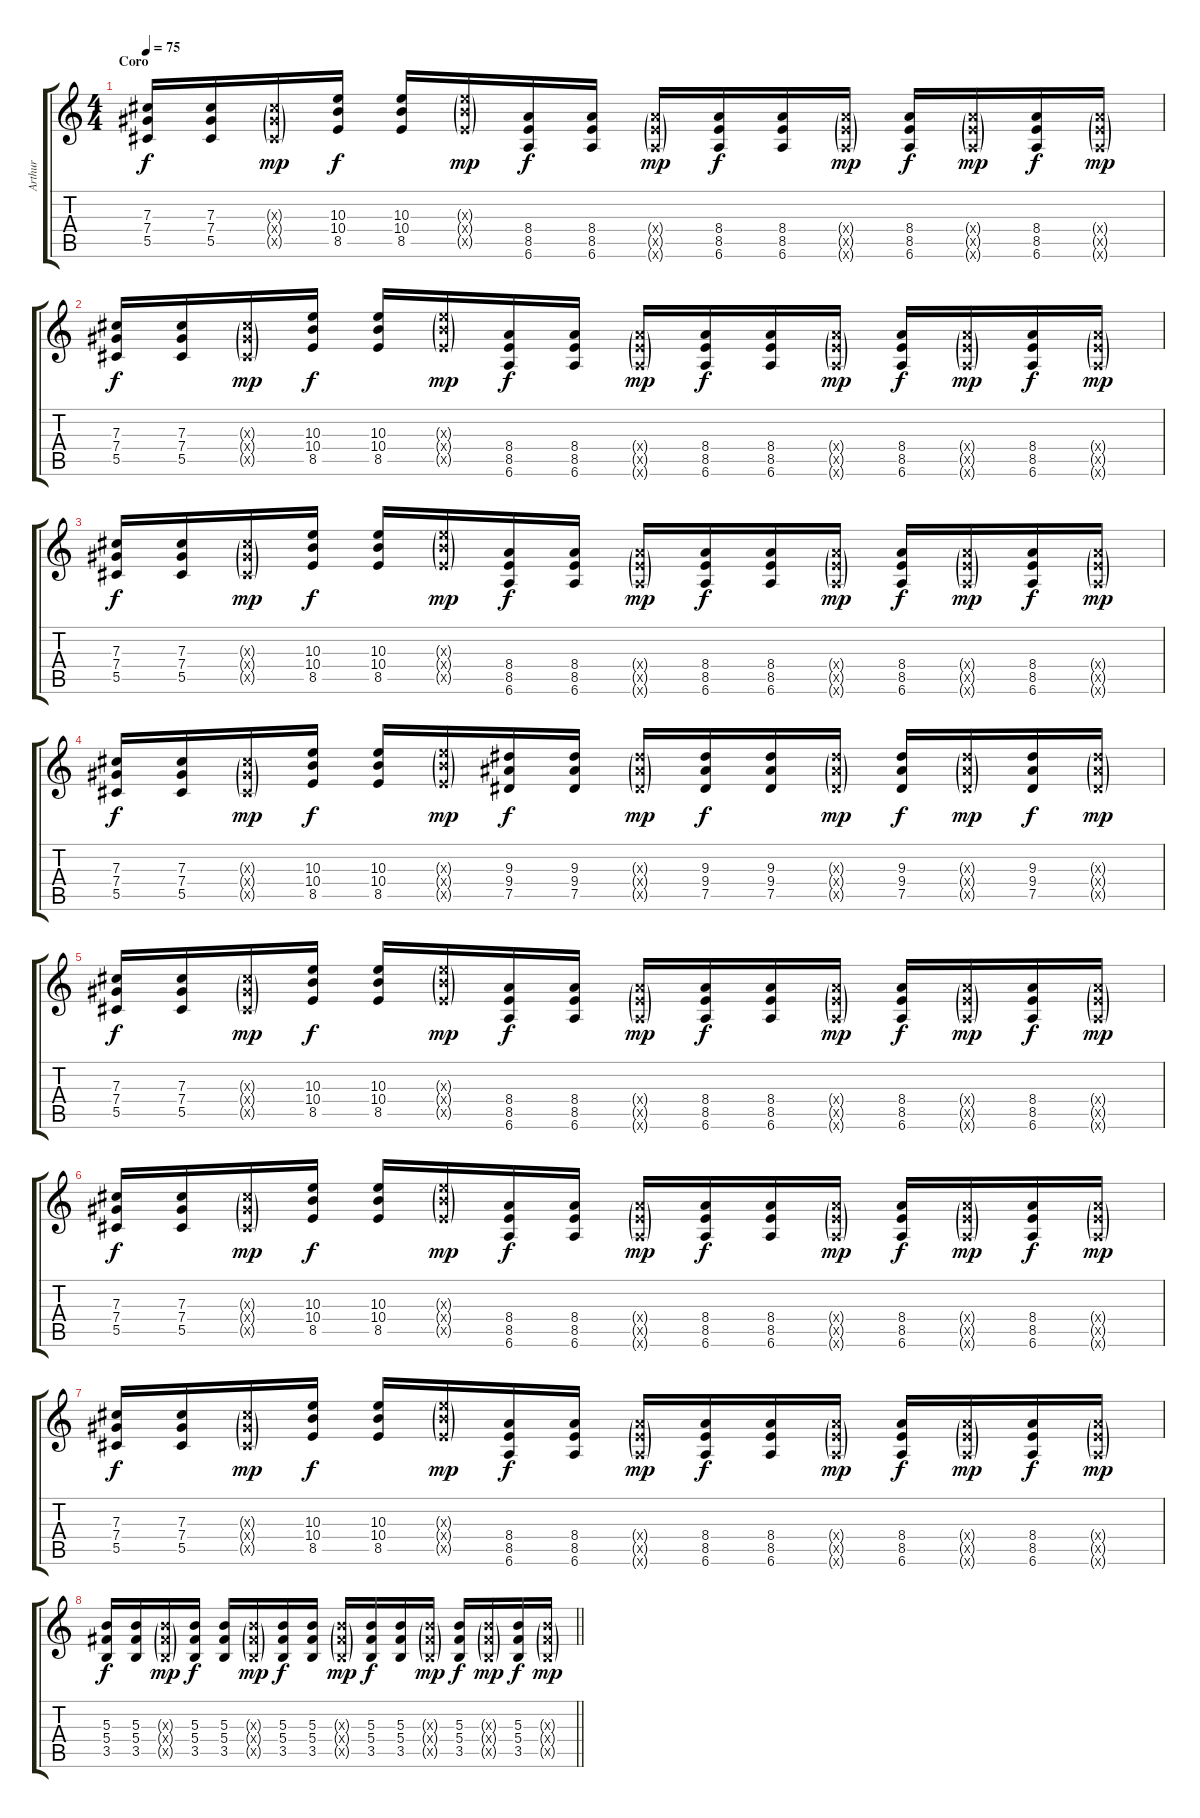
\track ("Arthur" "Arthur") {instrument electricguitarclean}
\staff {score tabs}
\tuning (Eb4 Bb3 Gb3 Db3 Ab2 Eb2) {hide}
\ts (4 4)
\section ("" "Coro")
\tempo 75
\clef g2
\ks c
(7.3 7.4 5.5).16{dy f} (7.3 7.4 5.5).16 (7.3{g x} 7.4{g x} 5.5{g x}).16{dy mp} (10.3 10.4 8.5).16{dy f} (10.3 10.4 8.5).16 (10.3{g x} 10.4{g x} 8.5{g x}).16{dy mp} (8.4 8.5 6.6).16{dy f} (8.4 8.5 6.6).16 (8.4{g x} 8.5{g x} 6.6{g x}).16{dy mp} (8.4 8.5 6.6).16{dy f} (8.4 8.5 6.6).16 (8.4{g x} 8.5{g x} 6.6{g x}).16{dy mp} (8.4 8.5 6.6).16{dy f} (8.4{g x} 8.5{g x} 6.6{g x}).16{dy mp} (8.4 8.5 6.6).16{dy f} (8.4{g x} 8.5{g x} 6.6{g x}).16{dy mp} |
(7.3 7.4 5.5).16{dy f} (7.3 7.4 5.5).16 (7.3{g x} 7.4{g x} 5.5{g x}).16{dy mp} (10.3 10.4 8.5).16{dy f} (10.3 10.4 8.5).16 (10.3{g x} 10.4{g x} 8.5{g x}).16{dy mp} (8.4 8.5 6.6).16{dy f} (8.4 8.5 6.6).16 (8.4{g x} 8.5{g x} 6.6{g x}).16{dy mp} (8.4 8.5 6.6).16{dy f} (8.4 8.5 6.6).16 (8.4{g x} 8.5{g x} 6.6{g x}).16{dy mp} (8.4 8.5 6.6).16{dy f} (8.4{g x} 8.5{g x} 6.6{g x}).16{dy mp} (8.4 8.5 6.6).16{dy f} (8.4{g x} 8.5{g x} 6.6{g x}).16{dy mp} |
(7.3 7.4 5.5).16{dy f} (7.3 7.4 5.5).16 (7.3{g x} 7.4{g x} 5.5{g x}).16{dy mp} (10.3 10.4 8.5).16{dy f} (10.3 10.4 8.5).16 (10.3{g x} 10.4{g x} 8.5{g x}).16{dy mp} (8.4 8.5 6.6).16{dy f} (8.4 8.5 6.6).16 (8.4{g x} 8.5{g x} 6.6{g x}).16{dy mp} (8.4 8.5 6.6).16{dy f} (8.4 8.5 6.6).16 (8.4{g x} 8.5{g x} 6.6{g x}).16{dy mp} (8.4 8.5 6.6).16{dy f} (8.4{g x} 8.5{g x} 6.6{g x}).16{dy mp} (8.4 8.5 6.6).16{dy f} (8.4{g x} 8.5{g x} 6.6{g x}).16{dy mp} |
(7.3 7.4 5.5).16{dy f} (7.3 7.4 5.5).16 (7.3{g x} 7.4{g x} 5.5{g x}).16{dy mp} (10.3 10.4 8.5).16{dy f} (10.3 10.4 8.5).16 (10.3{g x} 10.4{g x} 8.5{g x}).16{dy mp} (9.3 9.4 7.5).16{dy f} (9.3 9.4 7.5).16 (9.3{g x} 9.4{g x} 7.5{g x}).16{dy mp} (9.3 9.4 7.5).16{dy f} (9.3 9.4 7.5).16 (9.3{g x} 9.4{g x} 7.5{g x}).16{dy mp} (9.3 9.4 7.5).16{dy f} (9.3{g x} 9.4{g x} 7.5{g x}).16{dy mp} (9.3 9.4 7.5).16{dy f} (9.3{g x} 9.4{g x} 7.5{g x}).16{dy mp} |
(7.3 7.4 5.5).16{dy f} (7.3 7.4 5.5).16 (7.3{g x} 7.4{g x} 5.5{g x}).16{dy mp} (10.3 10.4 8.5).16{dy f} (10.3 10.4 8.5).16 (10.3{g x} 10.4{g x} 8.5{g x}).16{dy mp} (8.4 8.5 6.6).16{dy f} (8.4 8.5 6.6).16 (8.4{g x} 8.5{g x} 6.6{g x}).16{dy mp} (8.4 8.5 6.6).16{dy f} (8.4 8.5 6.6).16 (8.4{g x} 8.5{g x} 6.6{g x}).16{dy mp} (8.4 8.5 6.6).16{dy f} (8.4{g x} 8.5{g x} 6.6{g x}).16{dy mp} (8.4 8.5 6.6).16{dy f} (8.4{g x} 8.5{g x} 6.6{g x}).16{dy mp} |
(7.3 7.4 5.5).16{dy f} (7.3 7.4 5.5).16 (7.3{g x} 7.4{g x} 5.5{g x}).16{dy mp} (10.3 10.4 8.5).16{dy f} (10.3 10.4 8.5).16 (10.3{g x} 10.4{g x} 8.5{g x}).16{dy mp} (8.4 8.5 6.6).16{dy f} (8.4 8.5 6.6).16 (8.4{g x} 8.5{g x} 6.6{g x}).16{dy mp} (8.4 8.5 6.6).16{dy f} (8.4 8.5 6.6).16 (8.4{g x} 8.5{g x} 6.6{g x}).16{dy mp} (8.4 8.5 6.6).16{dy f} (8.4{g x} 8.5{g x} 6.6{g x}).16{dy mp} (8.4 8.5 6.6).16{dy f} (8.4{g x} 8.5{g x} 6.6{g x}).16{dy mp} |
(7.3 7.4 5.5).16{dy f} (7.3 7.4 5.5).16 (7.3{g x} 7.4{g x} 5.5{g x}).16{dy mp} (10.3 10.4 8.5).16{dy f} (10.3 10.4 8.5).16 (10.3{g x} 10.4{g x} 8.5{g x}).16{dy mp} (8.4 8.5 6.6).16{dy f} (8.4 8.5 6.6).16 (8.4{g x} 8.5{g x} 6.6{g x}).16{dy mp} (8.4 8.5 6.6).16{dy f} (8.4 8.5 6.6).16 (8.4{g x} 8.5{g x} 6.6{g x}).16{dy mp} (8.4 8.5 6.6).16{dy f} (8.4{g x} 8.5{g x} 6.6{g x}).16{dy mp} (8.4 8.5 6.6).16{dy f} (8.4{g x} 8.5{g x} 6.6{g x}).16{dy mp} |
\barLineRight lightlight
(5.3 5.4 3.5).16{dy f} (5.3 5.4 3.5).16 (5.3{g x} 5.4{g x} 3.5{g x}).16{dy mp} (5.3 5.4 3.5).16{dy f} (5.3 5.4 3.5).16 (5.3{g x} 5.4{g x} 3.5{g x}).16{dy mp} (5.3 5.4 3.5).16{dy f} (5.3 5.4 3.5).16 (5.3{g x} 5.4{g x} 3.5{g x}).16{dy mp} (5.3 5.4 3.5).16{dy f} (5.3 5.4 3.5).16 (5.3{g x} 5.4{g x} 3.5{g x}).16{dy mp} (5.3 5.4 3.5).16{dy f} (5.3{g x} 5.4{g x} 3.5{g x}).16{dy mp} (5.3 5.4 3.5).16{dy f} (5.3{g x} 5.4{g x} 3.5{g x}).16{dy mp}
